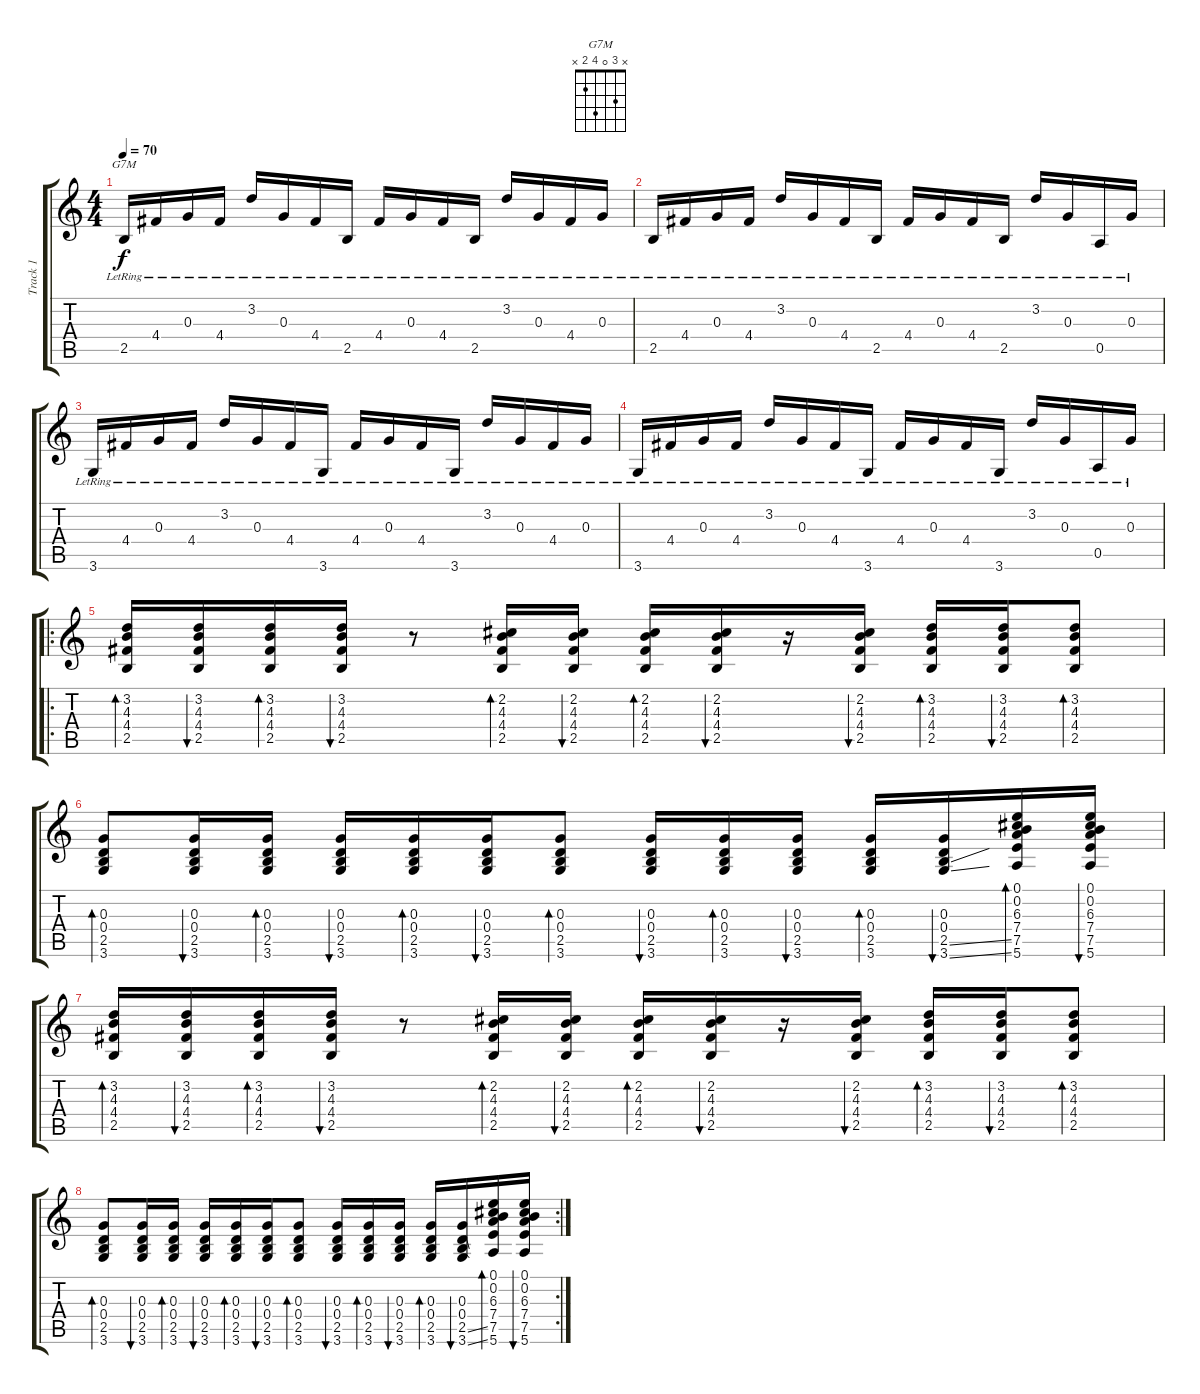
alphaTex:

\track ("Track 1" "Track 1") {instrument acousticguitarsteel}
\staff {score tabs}
\tuning (E4 B3 G3 D3 A2 E2) {hide}
\chord ("G7M" x 3 0 4 2 x)
\ts (4 4)
\tempo 70
\clef g2
\ks c
2.5{lr}.16{ch "G7M" dy f} 4.4{lr}.16 0.3{lr}.16 4.4{lr}.16 3.2{lr}.16 0.3{lr}.16 4.4{lr}.16 2.5{lr}.16 4.4{lr}.16 0.3{lr}.16 4.4{lr}.16 2.5{lr}.16 3.2{lr}.16 0.3{lr}.16 4.4{lr}.16 0.3{lr}.16 |
2.5{lr}.16 4.4{lr}.16 0.3{lr}.16 4.4{lr}.16 3.2{lr}.16 0.3{lr}.16 4.4{lr}.16 2.5{lr}.16 4.4{lr}.16 0.3{lr}.16 4.4{lr}.16 2.5{lr}.16 3.2{lr}.16 0.3{lr}.16 0.5{lr}.16 0.3{lr}.16 |
3.6{lr}.16 4.4{lr}.16 0.3{lr}.16 4.4{lr}.16 3.2{lr}.16 0.3{lr}.16 4.4{lr}.16 3.6{lr}.16 4.4{lr}.16 0.3{lr}.16 4.4{lr}.16 3.6{lr}.16 3.2{lr}.16 0.3{lr}.16 4.4{lr}.16 0.3{lr}.16 |
3.6{lr}.16 4.4{lr}.16 0.3{lr}.16 4.4{lr}.16 3.2{lr}.16 0.3{lr}.16 4.4{lr}.16 3.6{lr}.16 4.4{lr}.16 0.3{lr}.16 4.4{lr}.16 3.6{lr}.16 3.2{lr}.16 0.3{lr}.16 0.5{lr}.16 0.3{lr}.16 |
\ro
(3.2 4.3 4.4 2.5).16{bd 60} (3.2 4.3 4.4 2.5).16{bu 60} (3.2 4.3 4.4 2.5).16{bd 60} (3.2 4.3 4.4 2.5).16{bu 60} r.8 (2.2 4.3 4.4 2.5).16{bd 60} (2.2 4.3 4.4 2.5).16{bu 60} (2.2 4.3 4.4 2.5).16{bd 60} (2.2 4.3 4.4 2.5).16{bu 60} r.16 (2.2 4.3 4.4 2.5).16{bu 60} (3.2 4.3 4.4 2.5).16{bd 60} (3.2 4.3 4.4 2.5).16{bu 60} (3.2 4.3 4.4 2.5).8{bd 60} |
(0.3 0.4 2.5 3.6).8{bd 60} (0.3 0.4 2.5 3.6).16{bu 60} (0.3 0.4 2.5 3.6).16{bd 60} (0.3 0.4 2.5 3.6).16{bu 60} (0.3 0.4 2.5 3.6).16{bd 60} (0.3 0.4 2.5 3.6).16{bu 60} (0.3 0.4 2.5 3.6).8{bd 60} (0.3 0.4 2.5 3.6).16{bu 60} (0.3 0.4 2.5 3.6).16{bd 60} (0.3 0.4 2.5 3.6).16{bu 60} (0.3 0.4 2.5 3.6).16{bd 60} (0.3 0.4 2.5{ss} 3.6{ss}).16{bu 60} (0.1 0.2 6.3 7.4 7.5 5.6).16{bd 60} (0.1 0.2 6.3 7.4 7.5 5.6).16{bu 60} |
(3.2 4.3 4.4 2.5).16{bd 60} (3.2 4.3 4.4 2.5).16{bu 60} (3.2 4.3 4.4 2.5).16{bd 60} (3.2 4.3 4.4 2.5).16{bu 60} r.8 (2.2 4.3 4.4 2.5).16{bd 60} (2.2 4.3 4.4 2.5).16{bu 60} (2.2 4.3 4.4 2.5).16{bd 60} (2.2 4.3 4.4 2.5).16{bu 60} r.16 (2.2 4.3 4.4 2.5).16{bu 60} (3.2 4.3 4.4 2.5).16{bd 60} (3.2 4.3 4.4 2.5).16{bu 60} (3.2 4.3 4.4 2.5).8{bd 60} |
\rc 2
(0.3 0.4 2.5 3.6).8{bd 60} (0.3 0.4 2.5 3.6).16{bu 60} (0.3 0.4 2.5 3.6).16{bd 60} (0.3 0.4 2.5 3.6).16{bu 60} (0.3 0.4 2.5 3.6).16{bd 60} (0.3 0.4 2.5 3.6).16{bu 60} (0.3 0.4 2.5 3.6).8{bd 60} (0.3 0.4 2.5 3.6).16{bu 60} (0.3 0.4 2.5 3.6).16{bd 60} (0.3 0.4 2.5 3.6).16{bu 60} (0.3 0.4 2.5 3.6).16{bd 60} (0.3 0.4 2.5{ss} 3.6{ss}).16{bu 60} (0.1 0.2 6.3 7.4 7.5 5.6).16{bd 60} (0.1 0.2 6.3 7.4 7.5 5.6).16{bu 60}
